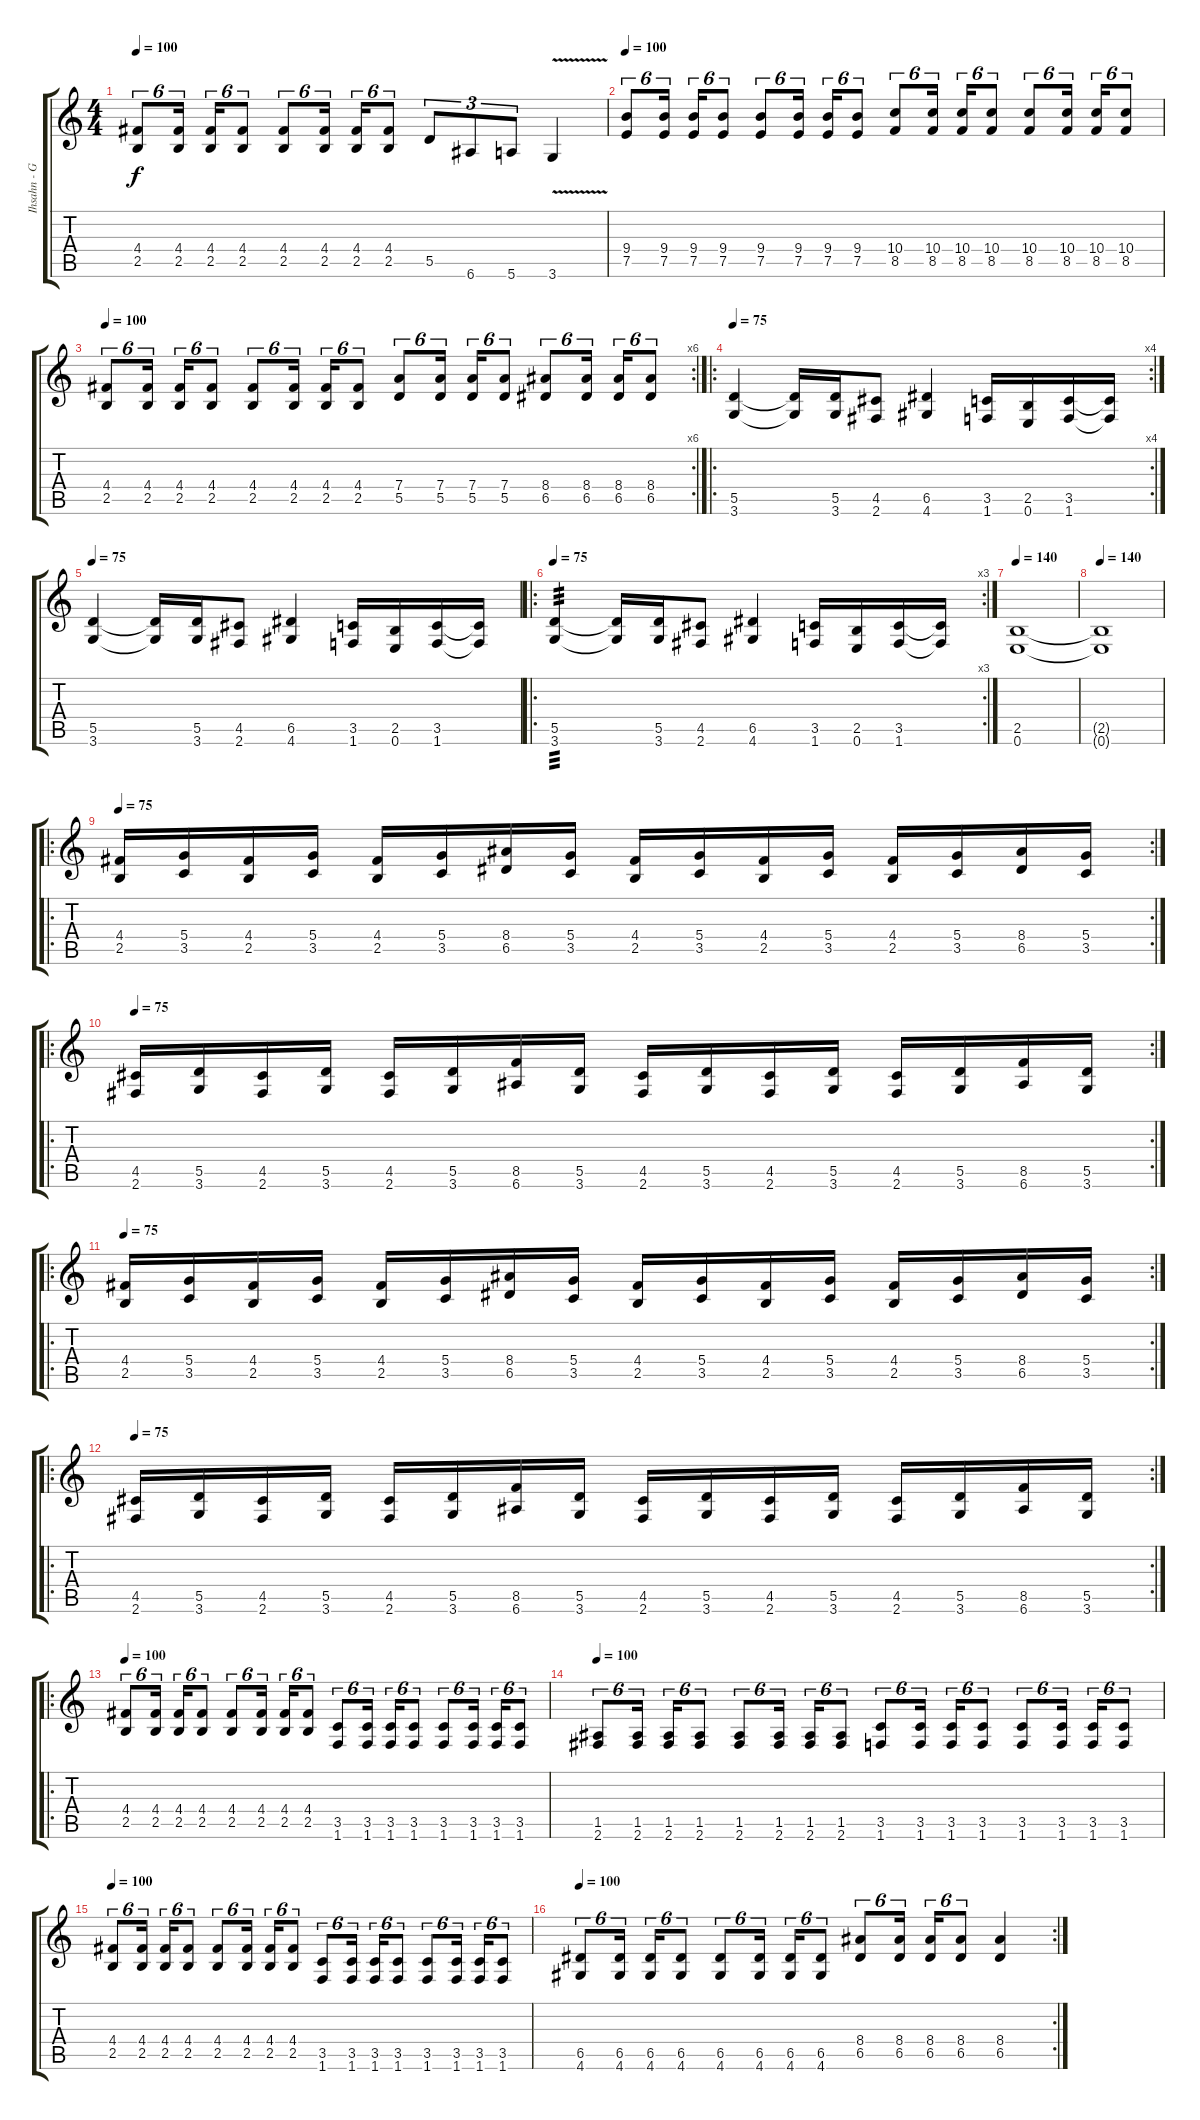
\track ("Ihsahn - Guitar" "Ihsahn - G") {instrument distortionguitar}
\staff {score tabs}
\tuning (E4 B3 G3 D3 A2 E2) {hide}
\ts (4 4)
\tempo 100
\clef g2
\ks c
(4.4 2.5).8{tu (6 4) dy f} (4.4 2.5).16{tu (6 4)} (4.4 2.5).16{tu (6 4)} (4.4 2.5).8{tu (6 4)} (4.4 2.5).8{tu (6 4)} (4.4 2.5).16{tu (6 4)} (4.4 2.5).16{tu (6 4)} (4.4 2.5).8{tu (6 4)} 5.5.8{tu (3 2)} 6.6.8{tu (3 2)} 5.6.8{tu (3 2)} 3.6{v}.4 |
\tempo 100
(9.4 7.5).8{tu (6 4)} (9.4 7.5).16{tu (6 4)} (9.4 7.5).16{tu (6 4)} (9.4 7.5).8{tu (6 4)} (9.4 7.5).8{tu (6 4)} (9.4 7.5).16{tu (6 4)} (9.4 7.5).16{tu (6 4)} (9.4 7.5).8{tu (6 4)} (10.4 8.5).8{tu (6 4)} (10.4 8.5).16{tu (6 4)} (10.4 8.5).16{tu (6 4)} (10.4 8.5).8{tu (6 4)} (10.4 8.5).8{tu (6 4)} (10.4 8.5).16{tu (6 4)} (10.4 8.5).16{tu (6 4)} (10.4 8.5).8{tu (6 4)} |
\rc 6
\tempo 100
(4.4 2.5).8{tu (6 4)} (4.4 2.5).16{tu (6 4)} (4.4 2.5).16{tu (6 4)} (4.4 2.5).8{tu (6 4)} (4.4 2.5).8{tu (6 4)} (4.4 2.5).16{tu (6 4)} (4.4 2.5).16{tu (6 4)} (4.4 2.5).8{tu (6 4)} (7.4 5.5).8{tu (6 4)} (7.4 5.5).16{tu (6 4)} (7.4 5.5).16{tu (6 4)} (7.4 5.5).8{tu (6 4)} (8.4 6.5).8{tu (6 4)} (8.4 6.5).16{tu (6 4)} (8.4 6.5).16{tu (6 4)} (8.4 6.5).8{tu (6 4)} |
\ro
\rc 4
\tempo 75
(5.5 3.6).4 (5.5{t} 3.6{t}).16 (5.5 3.6).16 (4.5 2.6).8 (6.5 4.6).4 (3.5 1.6).16 (2.5 0.6).16 (3.5 1.6).16 (3.5{t} 1.6{t}).16 |
\tempo 75
(5.5 3.6).4 (5.5{t} 3.6{t}).16 (5.5 3.6).16 (4.5 2.6).8 (6.5 4.6).4 (3.5 1.6).16 (2.5 0.6).16 (3.5 1.6).16 (3.5{t} 1.6{t}).16 |
\ro
\rc 3
\tempo 75
(5.5 3.6).4{tp 3} (5.5{t} 3.6{t}).16 (5.5 3.6).16 (4.5 2.6).8 (6.5 4.6).4 (3.5 1.6).16 (2.5 0.6).16 (3.5 1.6).16 (3.5{t} 1.6{t}).16 |
\tempo 140
(2.5 0.6).1 |
\tempo 140
(2.5{t} 0.6{t}).1 |
\ro
\rc 2
\tempo 75
(4.4 2.5).16 (5.4 3.5).16 (4.4 2.5).16 (5.4 3.5).16 (4.4 2.5).16 (5.4 3.5).16 (8.4 6.5).16 (5.4 3.5).16 (4.4 2.5).16 (5.4 3.5).16 (4.4 2.5).16 (5.4 3.5).16 (4.4 2.5).16 (5.4 3.5).16 (8.4 6.5).16 (5.4 3.5).16 |
\ro
\rc 2
\tempo 75
(4.5 2.6).16 (5.5 3.6).16 (4.5 2.6).16 (5.5 3.6).16 (4.5 2.6).16 (5.5 3.6).16 (8.5 6.6).16 (5.5 3.6).16 (4.5 2.6).16 (5.5 3.6).16 (4.5 2.6).16 (5.5 3.6).16 (4.5 2.6).16 (5.5 3.6).16 (8.5 6.6).16 (5.5 3.6).16 |
\ro
\rc 2
\tempo 75
(4.4 2.5).16 (5.4 3.5).16 (4.4 2.5).16 (5.4 3.5).16 (4.4 2.5).16 (5.4 3.5).16 (8.4 6.5).16 (5.4 3.5).16 (4.4 2.5).16 (5.4 3.5).16 (4.4 2.5).16 (5.4 3.5).16 (4.4 2.5).16 (5.4 3.5).16 (8.4 6.5).16 (5.4 3.5).16 |
\ro
\rc 2
\tempo 75
(4.5 2.6).16 (5.5 3.6).16 (4.5 2.6).16 (5.5 3.6).16 (4.5 2.6).16 (5.5 3.6).16 (8.5 6.6).16 (5.5 3.6).16 (4.5 2.6).16 (5.5 3.6).16 (4.5 2.6).16 (5.5 3.6).16 (4.5 2.6).16 (5.5 3.6).16 (8.5 6.6).16 (5.5 3.6).16 |
\ro
\tempo 100
(4.4 2.5).8{tu (6 4)} (4.4 2.5).16{tu (6 4)} (4.4 2.5).16{tu (6 4)} (4.4 2.5).8{tu (6 4)} (4.4 2.5).8{tu (6 4)} (4.4 2.5).16{tu (6 4)} (4.4 2.5).16{tu (6 4)} (4.4 2.5).8{tu (6 4)} (3.5 1.6).8{tu (6 4)} (3.5 1.6).16{tu (6 4)} (3.5 1.6).16{tu (6 4)} (3.5 1.6).8{tu (6 4)} (3.5 1.6).8{tu (6 4)} (3.5 1.6).16{tu (6 4)} (3.5 1.6).16{tu (6 4)} (3.5 1.6).8{tu (6 4)} |
\tempo 100
(1.5 2.6).8{tu (6 4)} (1.5 2.6).16{tu (6 4)} (1.5 2.6).16{tu (6 4)} (1.5 2.6).8{tu (6 4)} (1.5 2.6).8{tu (6 4)} (1.5 2.6).16{tu (6 4)} (1.5 2.6).16{tu (6 4)} (1.5 2.6).8{tu (6 4)} (3.5 1.6).8{tu (6 4)} (3.5 1.6).16{tu (6 4)} (3.5 1.6).16{tu (6 4)} (3.5 1.6).8{tu (6 4)} (3.5 1.6).8{tu (6 4)} (3.5 1.6).16{tu (6 4)} (3.5 1.6).16{tu (6 4)} (3.5 1.6).8{tu (6 4)} |
\tempo 100
(4.4 2.5).8{tu (6 4)} (4.4 2.5).16{tu (6 4)} (4.4 2.5).16{tu (6 4)} (4.4 2.5).8{tu (6 4)} (4.4 2.5).8{tu (6 4)} (4.4 2.5).16{tu (6 4)} (4.4 2.5).16{tu (6 4)} (4.4 2.5).8{tu (6 4)} (3.5 1.6).8{tu (6 4)} (3.5 1.6).16{tu (6 4)} (3.5 1.6).16{tu (6 4)} (3.5 1.6).8{tu (6 4)} (3.5 1.6).8{tu (6 4)} (3.5 1.6).16{tu (6 4)} (3.5 1.6).16{tu (6 4)} (3.5 1.6).8{tu (6 4)} |
\rc 2
\tempo 100
(6.5 4.6).8{tu (6 4)} (6.5 4.6).16{tu (6 4)} (6.5 4.6).16{tu (6 4)} (6.5 4.6).8{tu (6 4)} (6.5 4.6).8{tu (6 4)} (6.5 4.6).16{tu (6 4)} (6.5 4.6).16{tu (6 4)} (6.5 4.6).8{tu (6 4)} (8.4 6.5).8{tu (6 4)} (8.4 6.5).16{tu (6 4)} (8.4 6.5).16{tu (6 4)} (8.4 6.5).8{tu (6 4)} (8.4 6.5).4
